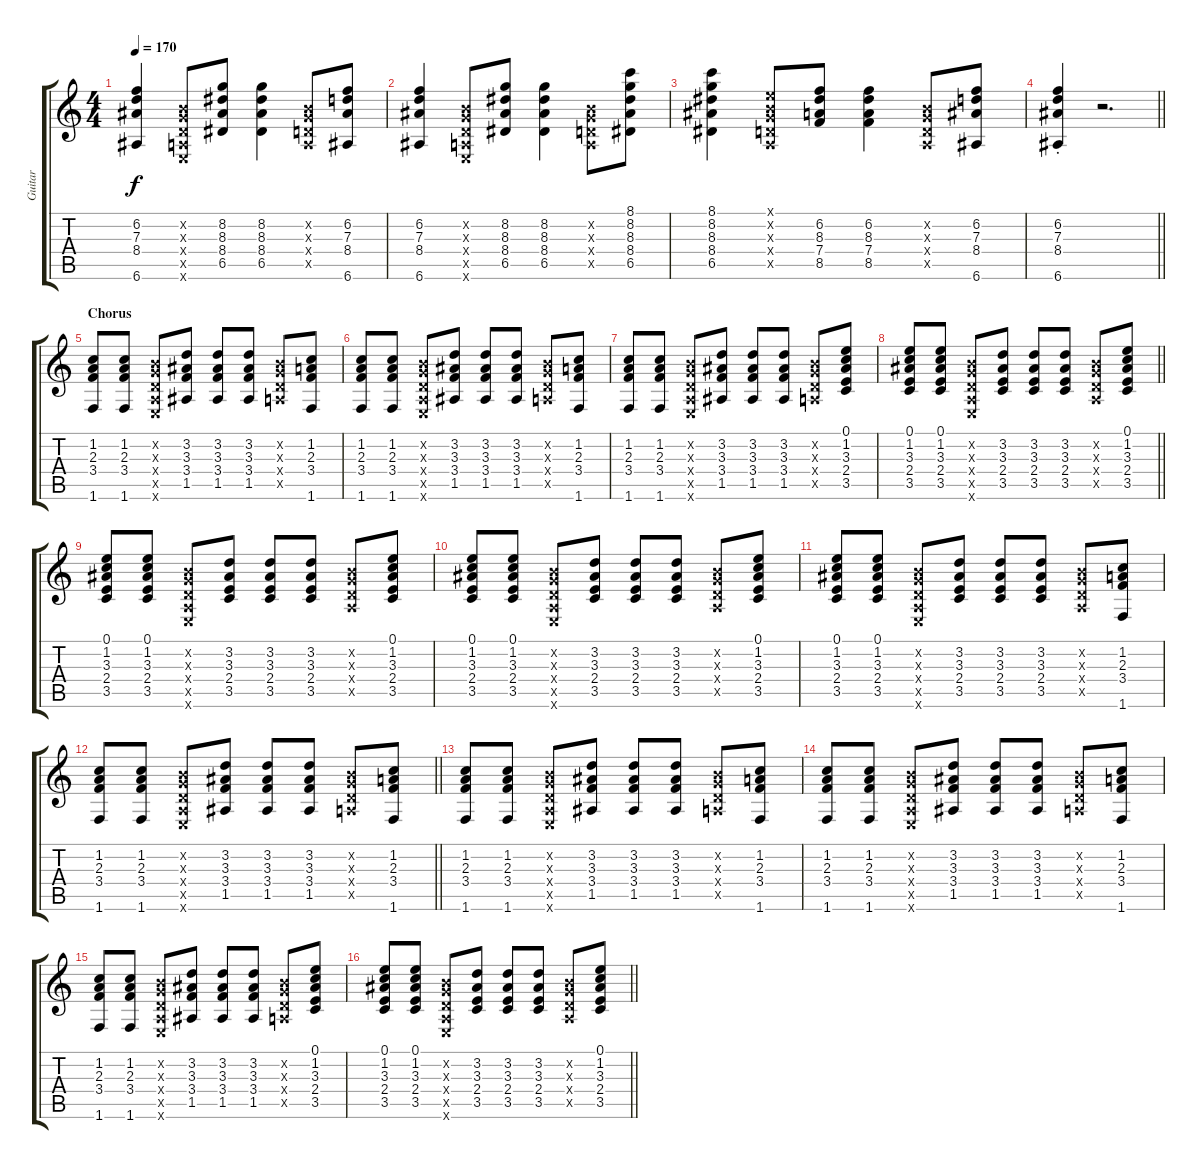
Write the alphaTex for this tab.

\track ("Guitar" "Guitar") {instrument acousticguitarsteel}
\staff {score tabs}
\tuning (E4 B3 G3 D3 A2 E2) {hide}
\ts (4 4)
\tempo 170
\clef g2
\ks c
(6.2 7.3 8.4 6.6).4{dy f} (0.2{x} 0.3{x} 0.4{x} 0.5{x} 0.6{x}).8 (8.2 8.3 8.4 6.5).8 (8.2 8.3 8.4 6.5).4 (0.2{x} 0.3{x} 0.4{x} 0.5{x}).8 (6.2 7.3 8.4 6.6).8 |
(6.2 7.3 8.4 6.6).4 (0.2{x} 0.3{x} 0.4{x} 0.5{x} 0.6{x}).8 (8.2 8.3 8.4 6.5).8 (8.2 8.3 8.4 6.5).4 (0.2{x} 0.3{x} 0.4{x} 0.5{x}).8 (8.1 8.2 8.3 8.4 6.5).8 |
(8.1 8.2 8.3 8.4 6.5).4 (0.1{x} 0.2{x} 0.3{x} 0.4{x} 0.5{x}).8 (6.2 8.3 7.4 8.5).8 (6.2 8.3 7.4 8.5).4 (0.2{x} 0.3{x} 0.4{x} 0.5{x}).8 (6.2 7.3 8.4 6.6).8 |
\barLineRight lightlight
(6.2{st} 7.3{st} 8.4{st} 6.6{st}).4 r.2{d} |
\section ("" "Chorus ")
(1.2 2.3 3.4 1.6).8 (1.2 2.3 3.4 1.6).8 (0.2{x} 0.3{x} 0.4{x} 0.5{x} 0.6{x}).8 (3.2 3.3 3.4 1.5).8 (3.2 3.3 3.4 1.5).8 (3.2 3.3 3.4 1.5).8 (0.2{x} 0.3{x} 0.4{x} 0.5{x}).8 (1.2 2.3 3.4 1.6).8 |
(1.2 2.3 3.4 1.6).8 (1.2 2.3 3.4 1.6).8 (0.2{x} 0.3{x} 0.4{x} 0.5{x} 0.6{x}).8 (3.2 3.3 3.4 1.5).8 (3.2 3.3 3.4 1.5).8 (3.2 3.3 3.4 1.5).8 (0.2{x} 0.3{x} 0.4{x} 0.5{x}).8 (1.2 2.3 3.4 1.6).8 |
(1.2 2.3 3.4 1.6).8 (1.2 2.3 3.4 1.6).8 (0.2{x} 0.3{x} 0.4{x} 0.5{x} 0.6{x}).8 (3.2 3.3 3.4 1.5).8 (3.2 3.3 3.4 1.5).8 (3.2 3.3 3.4 1.5).8 (0.2{x} 0.3{x} 0.4{x} 0.5{x}).8 (0.1 1.2 3.3 2.4 3.5).8 |
\barLineRight lightlight
(0.1 1.2 3.3 2.4 3.5).8 (0.1 1.2 3.3 2.4 3.5).8 (0.2{x} 0.3{x} 0.4{x} 0.5{x} 0.6{x}).8 (3.2 3.3 2.4 3.5).8 (3.2 3.3 2.4 3.5).8 (3.2 3.3 2.4 3.5).8 (0.2{x} 0.3{x} 0.4{x} 0.5{x}).8 (0.1 1.2 3.3 2.4 3.5).8 |
(0.1 1.2 3.3 2.4 3.5).8 (0.1 1.2 3.3 2.4 3.5).8 (0.2{x} 0.3{x} 0.4{x} 0.5{x} 0.6{x}).8 (3.2 3.3 2.4 3.5).8 (3.2 3.3 2.4 3.5).8 (3.2 3.3 2.4 3.5).8 (0.2{x} 0.3{x} 0.4{x} 0.5{x}).8 (0.1 1.2 3.3 2.4 3.5).8 |
(0.1 1.2 3.3 2.4 3.5).8 (0.1 1.2 3.3 2.4 3.5).8 (0.2{x} 0.3{x} 0.4{x} 0.5{x} 0.6{x}).8 (3.2 3.3 2.4 3.5).8 (3.2 3.3 2.4 3.5).8 (3.2 3.3 2.4 3.5).8 (0.2{x} 0.3{x} 0.4{x} 0.5{x}).8 (0.1 1.2 3.3 2.4 3.5).8 |
(0.1 1.2 3.3 2.4 3.5).8 (0.1 1.2 3.3 2.4 3.5).8 (0.2{x} 0.3{x} 0.4{x} 0.5{x} 0.6{x}).8 (3.2 3.3 2.4 3.5).8 (3.2 3.3 2.4 3.5).8 (3.2 3.3 2.4 3.5).8 (0.2{x} 0.3{x} 0.4{x} 0.5{x}).8 (1.2 2.3 3.4 1.6).8 |
\barLineRight lightlight
(1.2 2.3 3.4 1.6).8 (1.2 2.3 3.4 1.6).8 (0.2{x} 0.3{x} 0.4{x} 0.5{x} 0.6{x}).8 (3.2 3.3 3.4 1.5).8 (3.2 3.3 3.4 1.5).8 (3.2 3.3 3.4 1.5).8 (0.2{x} 0.3{x} 0.4{x} 0.5{x}).8 (1.2 2.3 3.4 1.6).8 |
(1.2 2.3 3.4 1.6).8 (1.2 2.3 3.4 1.6).8 (0.2{x} 0.3{x} 0.4{x} 0.5{x} 0.6{x}).8 (3.2 3.3 3.4 1.5).8 (3.2 3.3 3.4 1.5).8 (3.2 3.3 3.4 1.5).8 (0.2{x} 0.3{x} 0.4{x} 0.5{x}).8 (1.2 2.3 3.4 1.6).8 |
(1.2 2.3 3.4 1.6).8 (1.2 2.3 3.4 1.6).8 (0.2{x} 0.3{x} 0.4{x} 0.5{x} 0.6{x}).8 (3.2 3.3 3.4 1.5).8 (3.2 3.3 3.4 1.5).8 (3.2 3.3 3.4 1.5).8 (0.2{x} 0.3{x} 0.4{x} 0.5{x}).8 (1.2 2.3 3.4 1.6).8 |
(1.2 2.3 3.4 1.6).8 (1.2 2.3 3.4 1.6).8 (0.2{x} 0.3{x} 0.4{x} 0.5{x} 0.6{x}).8 (3.2 3.3 3.4 1.5).8 (3.2 3.3 3.4 1.5).8 (3.2 3.3 3.4 1.5).8 (0.2{x} 0.3{x} 0.4{x} 0.5{x}).8 (0.1 1.2 3.3 2.4 3.5).8 |
\barLineRight lightlight
(0.1 1.2 3.3 2.4 3.5).8 (0.1 1.2 3.3 2.4 3.5).8 (0.2{x} 0.3{x} 0.4{x} 0.5{x} 0.6{x}).8 (3.2 3.3 2.4 3.5).8 (3.2 3.3 2.4 3.5).8 (3.2 3.3 2.4 3.5).8 (0.2{x} 0.3{x} 0.4{x} 0.5{x}).8 (0.1 1.2 3.3 2.4 3.5).8
